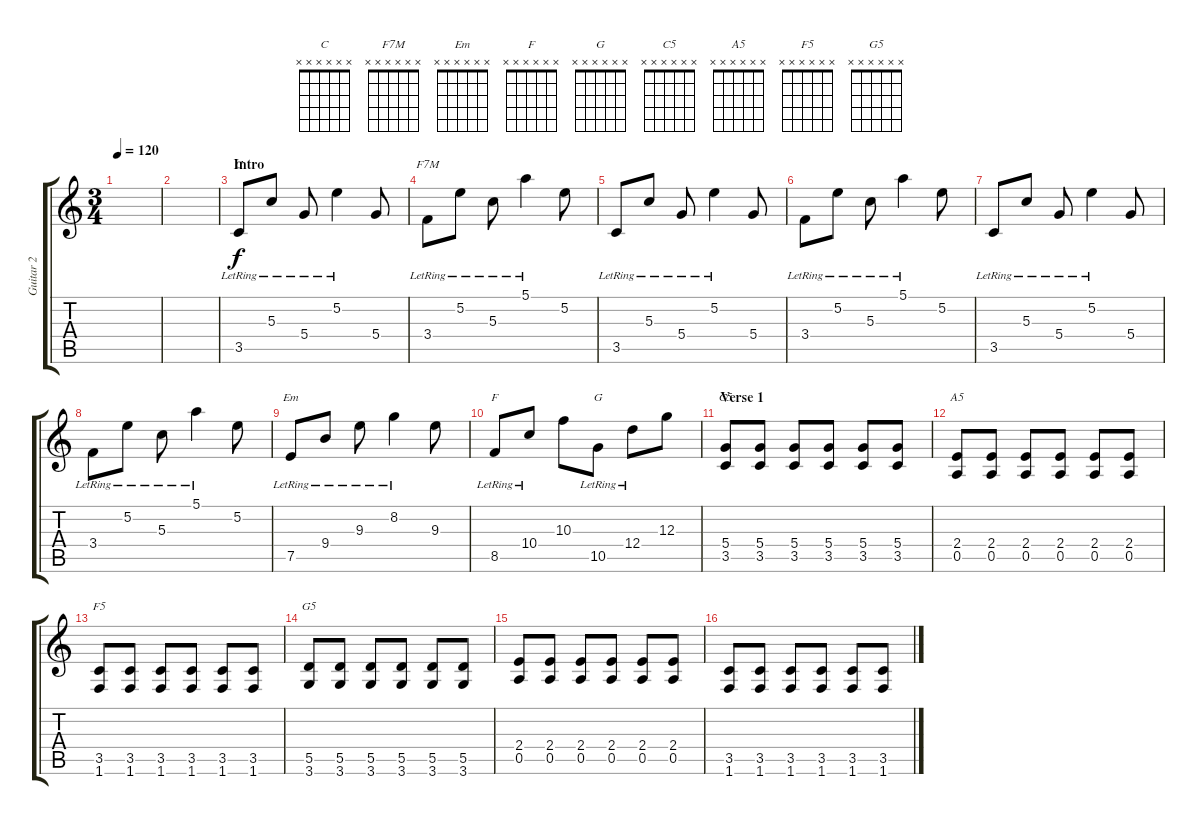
\track ("Guitar 2" "Guitar 2") {instrument overdrivenguitar}
\staff {score tabs}
\tuning (E4 B3 G3 D3 A2 E2) {hide}
\chord ("C" x x x x x x)
\chord ("F7M" x x x x x x)
\chord ("Em" x x x x x x)
\chord ("F" x x x x x x)
\chord ("G" x x x x x x)
\chord ("C5" x x x x x x)
\chord ("A5" x x x x x x)
\chord ("F5" x x x x x x)
\chord ("G5" x x x x x x)
\ts (3 4)
\tempo 120
\clef g2
\ks c
|
|
\section ("" "Intro")
3.5{lr}.8{ch "C"} 5.3{lr}.8 5.4{lr}.8 5.2{lr}.4 5.4.8 |
3.4{lr}.8{ch "F7M"} 5.2{lr}.8 5.3{lr}.8 5.1{lr}.4 5.2.8 |
3.5{lr}.8 5.3{lr}.8 5.4{lr}.8 5.2{lr}.4 5.4.8 |
3.4{lr}.8 5.2{lr}.8 5.3{lr}.8 5.1{lr}.4 5.2.8 |
3.5{lr}.8 5.3{lr}.8 5.4{lr}.8 5.2{lr}.4 5.4.8 |
3.4{lr}.8 5.2{lr}.8 5.3{lr}.8 5.1{lr}.4 5.2.8 |
7.5{lr}.8{ch "Em"} 9.4{lr}.8 9.3{lr}.8 8.2{lr}.4 9.3.8 |
8.5{lr}.8{ch "F"} 10.4{lr}.8 10.3.8 10.5{lr}.8{ch "G"} 12.4{lr}.8 12.3.8 |
\section ("" "Verse 1")
(5.4 3.5).8{ch "C5"} (5.4 3.5).8 (5.4 3.5).8 (5.4 3.5).8 (5.4 3.5).8 (5.4 3.5).8 |
(2.4 0.5).8{ch "A5"} (2.4 0.5).8 (2.4 0.5).8 (2.4 0.5).8 (2.4 0.5).8 (2.4 0.5).8 |
(3.5 1.6).8{ch "F5"} (3.5 1.6).8 (3.5 1.6).8 (3.5 1.6).8 (3.5 1.6).8 (3.5 1.6).8 |
(5.5 3.6).8{ch "G5"} (5.5 3.6).8 (5.5 3.6).8 (5.5 3.6).8 (5.5 3.6).8 (5.5 3.6).8 |
(2.4 0.5).8 (2.4 0.5).8 (2.4 0.5).8 (2.4 0.5).8 (2.4 0.5).8 (2.4 0.5).8 |
(3.5 1.6).8 (3.5 1.6).8 (3.5 1.6).8 (3.5 1.6).8 (3.5 1.6).8 (3.5 1.6).8
